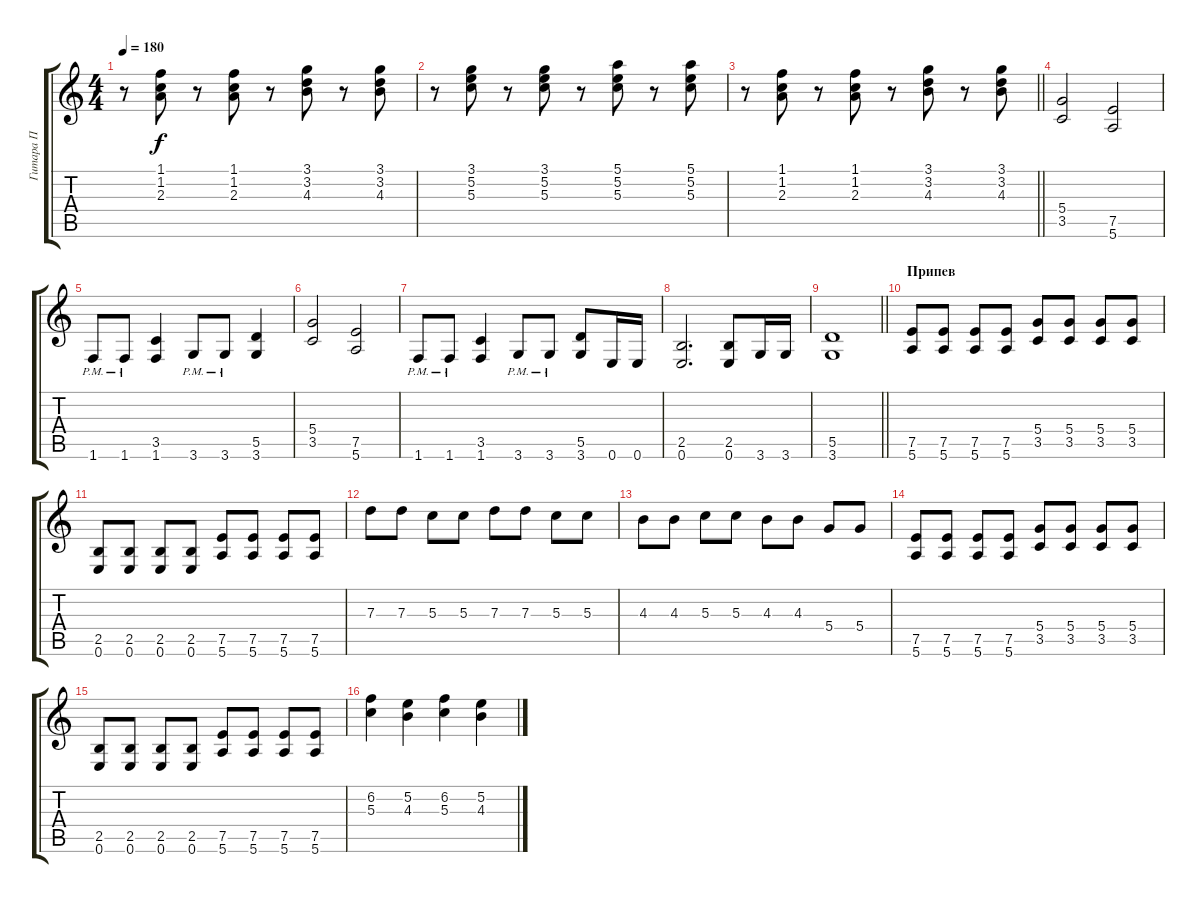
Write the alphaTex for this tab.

\track ("Гитара П" "Гитара П") {instrument overdrivenguitar}
\staff {score tabs}
\tuning (E4 B3 G3 D3 A2 E2) {hide}
\ts (4 4)
\tempo 180
\clef g2
\ks c
r.8{dy f} (1.1 1.2 2.3).8 r.8 (1.1 1.2 2.3).8 r.8 (3.1 3.2 4.3).8 r.8 (3.1 3.2 4.3).8 |
r.8 (3.1 5.2 5.3).8 r.8 (3.1 5.2 5.3).8 r.8 (5.1 5.2 5.3).8 r.8 (5.1 5.2 5.3).8 |
\barLineRight lightlight
r.8 (1.1 1.2 2.3).8 r.8 (1.1 1.2 2.3).8 r.8 (3.1 3.2 4.3).8 r.8 (3.1 3.2 4.3).8 |
\section ("" " ")
(5.4 3.5).2{instrument overdrivenguitar} (7.5 5.6).2 |
1.6{pm}.8 1.6{pm}.8 (3.5 1.6).4 3.6{pm}.8 3.6{pm}.8 (5.5 3.6).4 |
(5.4 3.5).2 (7.5 5.6).2 |
1.6{pm}.8 1.6{pm}.8 (3.5 1.6).4 3.6{pm}.8 3.6{pm}.8 (5.5 3.6).8 0.6.16 0.6.16 |
(2.5 0.6).2{d} (2.5 0.6).8 3.6.16 3.6.16 |
\barLineRight lightlight
(5.5 3.6).1 |
\section ("" "Припев")
(7.5 5.6).8 (7.5 5.6).8 (7.5 5.6).8 (7.5 5.6).8 (5.4 3.5).8 (5.4 3.5).8 (5.4 3.5).8 (5.4 3.5).8 |
(2.5 0.6).8 (2.5 0.6).8 (2.5 0.6).8 (2.5 0.6).8 (7.5 5.6).8 (7.5 5.6).8 (7.5 5.6).8 (7.5 5.6).8 |
7.3.8 7.3.8 5.3.8 5.3.8 7.3.8 7.3.8 5.3.8 5.3.8 |
4.3.8 4.3.8 5.3.8 5.3.8 4.3.8 4.3.8 5.4.8 5.4.8 |
(7.5 5.6).8 (7.5 5.6).8 (7.5 5.6).8 (7.5 5.6).8 (5.4 3.5).8 (5.4 3.5).8 (5.4 3.5).8 (5.4 3.5).8 |
(2.5 0.6).8 (2.5 0.6).8 (2.5 0.6).8 (2.5 0.6).8 (7.5 5.6).8 (7.5 5.6).8 (7.5 5.6).8 (7.5 5.6).8 |
(6.2 5.3).4 (5.2 4.3).4 (6.2 5.3).4 (5.2 4.3).4
